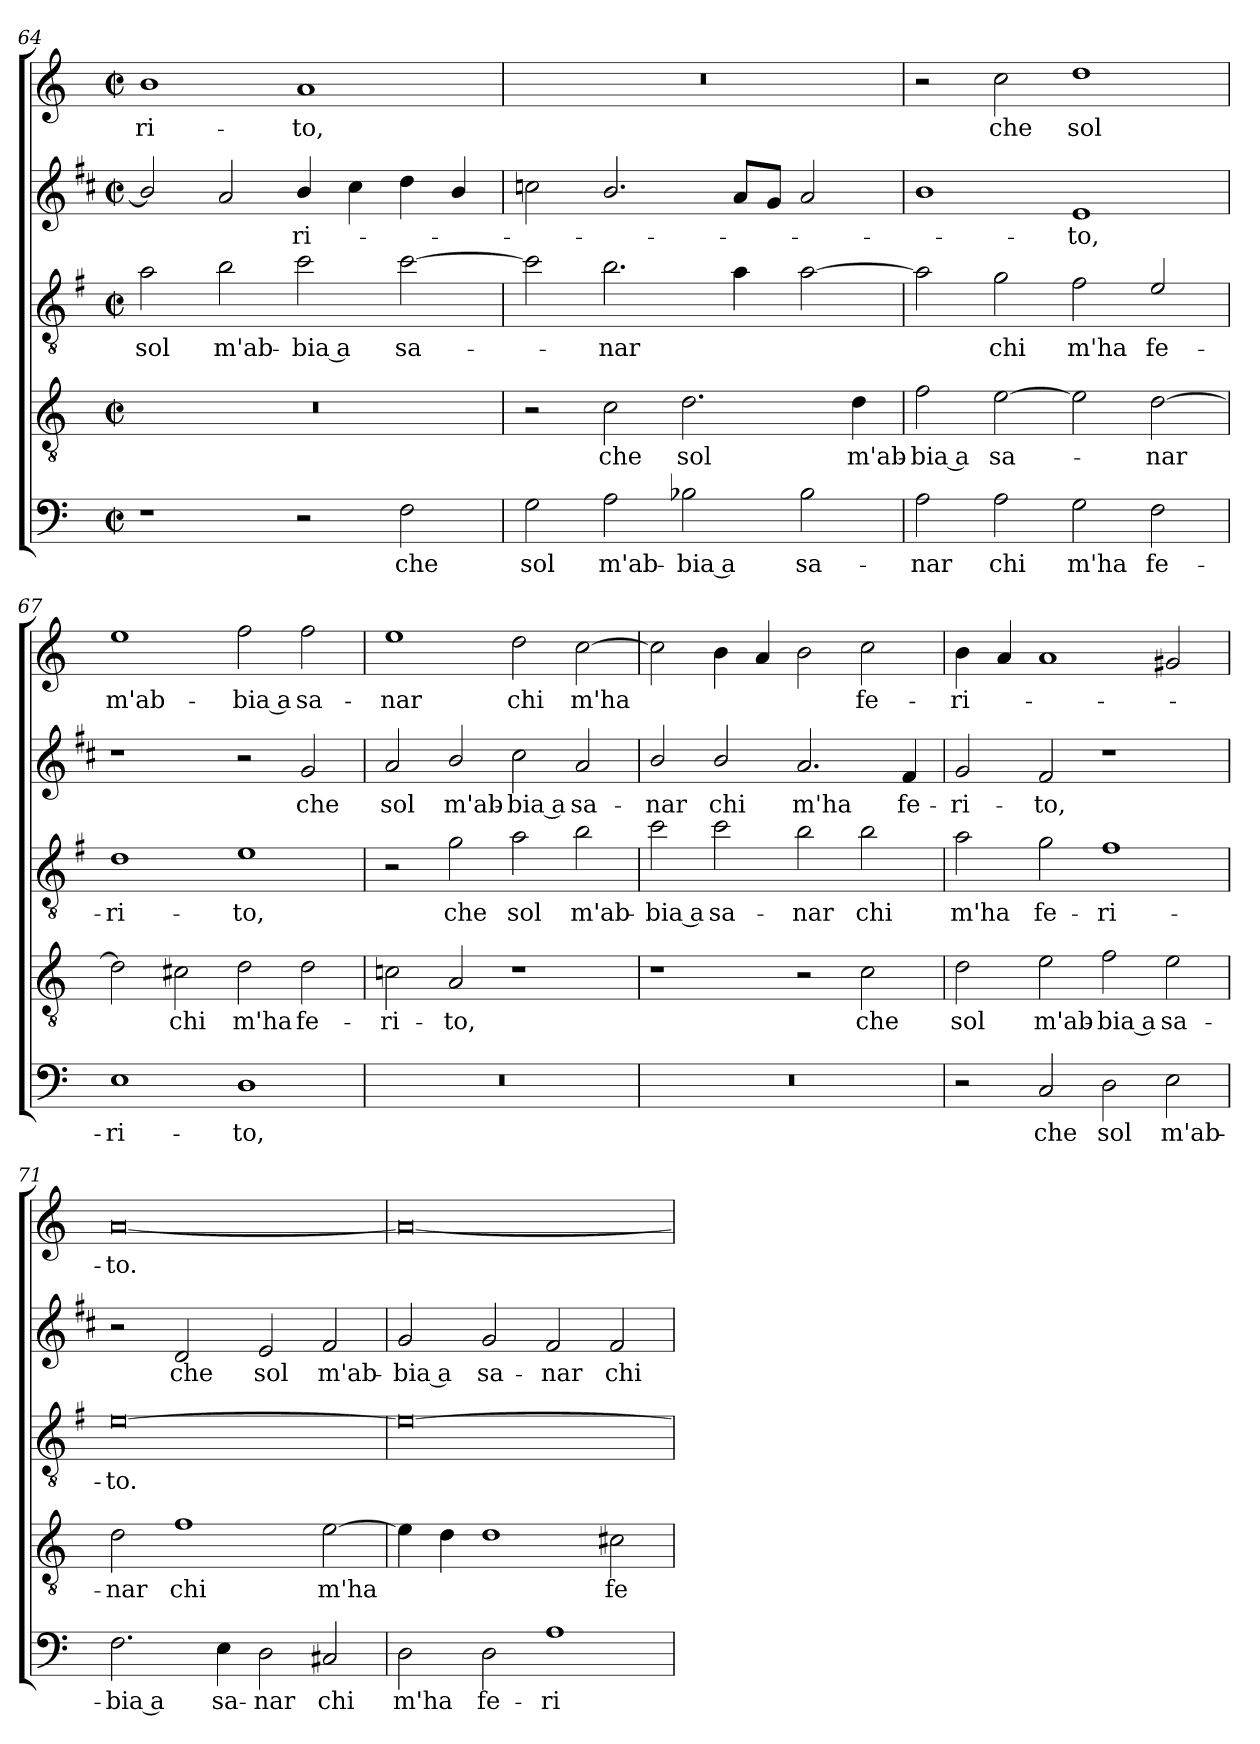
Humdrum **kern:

**kern	**text	**kern	**text	**kern	**text	**kern	**text	**kern	**text
*part5	*part5	*part4	*part4	*part3	*part3	*part2	*part2	*part1	*part1
*staff5	*staff5	*staff4	*staff4	*staff3	*staff3	*staff2	*staff2	*staff1	*staff1
*clefF4	*	*clefGv2	*	*clefGv2	*	*clefG2	*	*clefG2	*
*	*	*	*	*ITrd4c7	*	*ITrd1c2	*	*	*
*k[]	*	*k[]	*	*k[]	*	*k[]	*	*k[]	*
*M4/2	*	*M4/2	*	*M4/2	*	*M4/2	*	*M4/2	*
*met(c|)	*	*met(c|)	*	*met(c|)	*	*met(c|)	*	*met(c|)	*
=64	=64	=64	=64	=64	=64	=64	=64	=64	=64
!	!	!	!	!	!LO:LY:b	!	!	!	!LO:LY:b
1r	.	0r	.	2d\	sol	2a/]	.	1b	-ri-
!	!	!	!	!	!LO:LY:b	!	!	!	!
.	.	.	.	2e\	m'ab-	2g/	.	.	.
!	!	!	!	!	!LO:LY:b	!	!LO:LY:b	!	!LO:LY:b
2r	.	.	.	2f\	-bia a	4a/	-ri-	1a	-to,
.	.	.	.	.	.	4b\	.	.	.
!	!LO:LY:b	!	!	!	!LO:LY:b	!	!	!	!
2F\	che	.	.	[2f\	sa-	4cc\	.	.	.
.	.	.	.	.	.	4a/	.	.	.
!!LO:LB:g=z
=65	=65	=65	=65	=65	=65	=65	=65	=65	=65
!	!LO:LY:b	!	!	!	!	!	!	!	!
2G\	sol	2r	.	2f\]	.	2b-X\	.	0r	.
!	!LO:LY:b	!	!LO:LY:b	!	!LO:LY:b	!	!	!	!
2A\	m'ab-	2c\	che	2.e\	-nar	2.a/	.	.	.
!	!LO:LY:b	!	!LO:LY:b	!	!	!	!	!	!
2B-X\	-bia a	2.d\	sol	.	.	.	.	.	.
.	.	.	.	4d\	.	8g/L	.	.	.
.	.	.	.	.	.	8f/J	.	.	.
!	!LO:LY:b	!	!	!	!	!	!	!	!
2B-\	sa-	.	.	[2d\	.	2g/	.	.	.
!	!	!	!LO:LY:b	!	!	!	!	!	!
.	.	4d\	m'ab-	.	.	.	.	.	.
=66	=66	=66	=66	=66	=66	=66	=66	=66	=66
!	!LO:LY:b	!	!LO:LY:b	!	!	!	!	!	!
2A\	-nar	2f\	-bia a	2d\]	.	1a	.	2r	.
!	!LO:LY:b	!	!LO:LY:b	!	!LO:LY:b	!	!	!	!LO:LY:b
2A\	chi	[2e\	sa-	2c\	chi	.	.	2cc\	che
!	!LO:LY:b	!	!	!	!LO:LY:b	!	!LO:LY:b	!	!LO:LY:b
2G\	m'ha	2e\]	.	2B\	m'ha	1d	-to,	1dd	sol
!	!LO:LY:b	!	!LO:LY:b	!	!LO:LY:b	!	!	!	!
2F\	fe-	[2d\	-nar	2A/	fe-	.	.	.	.
=67	=67	=67	=67	=67	=67	=67	=67	=67	=67
!	!LO:LY:b	!	!	!	!LO:LY:b	!	!	!	!LO:LY:b
1E	-ri-	2d\]	.	1G	-ri-	1r	.	1ee	m'ab-
!	!	!	!LO:LY:b	!	!	!	!	!	!
.	.	2c#X\	chi	.	.	.	.	.	.
!	!LO:LY:b	!	!LO:LY:b	!	!LO:LY:b	!	!	!	!LO:LY:b
1D	-to,	2d\	m'ha	1A	-to,	2r	.	2ff\	-bia a
!	!	!	!LO:LY:b	!	!	!	!LO:LY:b	!	!LO:LY:b
.	.	2d\	fe-	.	.	2f/	che	2ff\	sa-
=68	=68	=68	=68	=68	=68	=68	=68	=68	=68
!	!	!	!LO:LY:b	!	!	!	!LO:LY:b	!	!LO:LY:b
0r	.	2cn\	-ri-	2r	.	2g/	sol	1ee	-nar
!	!	!	!LO:LY:b	!	!LO:LY:b	!	!LO:LY:b	!	!
.	.	2A/	-to,	2c\	che	2a/	m'ab-	.	.
!	!	!	!	!	!LO:LY:b	!	!LO:LY:b	!	!LO:LY:b
.	.	1r	.	2d\	sol	2b\	-bia a	2dd\	chi
!	!	!	!	!	!LO:LY:b	!	!LO:LY:b	!	!LO:LY:b
.	.	.	.	2e\	m'ab-	2g/	sa-	[2cc\	m'ha
=69	=69	=69	=69	=69	=69	=69	=69	=69	=69
!	!	!	!	!	!LO:LY:b	!	!LO:LY:b	!	!
0r	.	1r	.	2f\	-bia a	2a/	-nar	2cc\]	.
!	!	!	!	!	!LO:LY:b	!	!LO:LY:b	!	!
.	.	.	.	2f\	sa-	2a/	chi	4b\	.
.	.	.	.	.	.	.	.	4a/	.
!	!	!	!	!	!LO:LY:b	!	!LO:LY:b	!	!
.	.	2r	.	2e\	-nar	2.g/	m'ha	2b\	.
!	!	!	!LO:LY:b	!	!LO:LY:b	!	!	!	!LO:LY:b
.	.	2c\	che	2e\	chi	.	.	2cc\	fe-
!	!	!	!	!	!	!	!LO:LY:b	!	!
.	.	.	.	.	.	4e/	fe-	.	.
!!LO:LB:g=z
=70	=70	=70	=70	=70	=70	=70	=70	=70	=70
!	!	!	!LO:LY:b	!	!LO:LY:b	!	!LO:LY:b	!	!LO:LY:b
2r	.	2d\	sol	2d\	m'ha	2f/	-ri-	4b\	-ri-
.	.	.	.	.	.	.	.	4a/	.
!	!LO:LY:b	!	!LO:LY:b	!	!LO:LY:b	!	!LO:LY:b	!	!
2C/	che	2e\	m'ab-	2c\	fe-	2e/	-to,	1a	.
!	!LO:LY:b	!	!LO:LY:b	!	!LO:LY:b	!	!	!	!
2D\	sol	2f\	-bia a	1B	-ri-	1r	.	.	.
!	!LO:LY:b	!	!LO:LY:b	!	!	!	!	!	!
2E\	m'ab-	2e\	sa-	.	.	.	.	2g#X/	.
=71	=71	=71	=71	=71	=71	=71	=71	=71	=71
!	!LO:LY:b	!	!LO:LY:b	!	!LO:LY:b	!	!	!	!LO:LY:b
2.F\	-bia a	2d\	-nar	[0A	-to.	2r	.	[0a	-to.
!	!	!	!LO:LY:b	!	!	!	!LO:LY:b	!	!
.	.	1f	chi	.	.	2c/	che	.	.
!	!LO:LY:b	!	!	!	!	!	!	!	!
4E\	sa-	.	.	.	.	.	.	.	.
!	!LO:LY:b	!	!	!	!	!	!LO:LY:b	!	!
2D\	-nar	.	.	.	.	2d/	sol	.	.
!	!LO:LY:b	!	!LO:LY:b	!	!	!	!LO:LY:b	!	!
2C#X/	chi	[2e\	m'ha	.	.	2e/	m'ab-	.	.
=72	=72	=72	=72	=72	=72	=72	=72	=72	=72
!	!LO:LY:b	!	!	!	!	!	!LO:LY:b	!	!
2D\	m'ha	4e\]	.	0A_	.	2f/	-bia a	0a_	.
.	.	4d\	.	.	.	.	.	.	.
!	!LO:LY:b	!	!	!	!	!	!LO:LY:b	!	!
2D\	fe-	1d	.	.	.	2f/	sa-	.	.
!	!LO:LY:b	!	!	!	!	!	!LO:LY:b	!	!
1A	-ri-	.	.	.	.	2e/	-nar	.	.
!	!	!	!LO:LY:b	!	!	!	!LO:LY:b	!	!
.	.	2c#X\	fe-	.	.	2e/	chi	.	.
=	=	=	=	=	=	=	=	=	=
*-	*-	*-	*-	*-	*-	*-	*-	*-	*-
